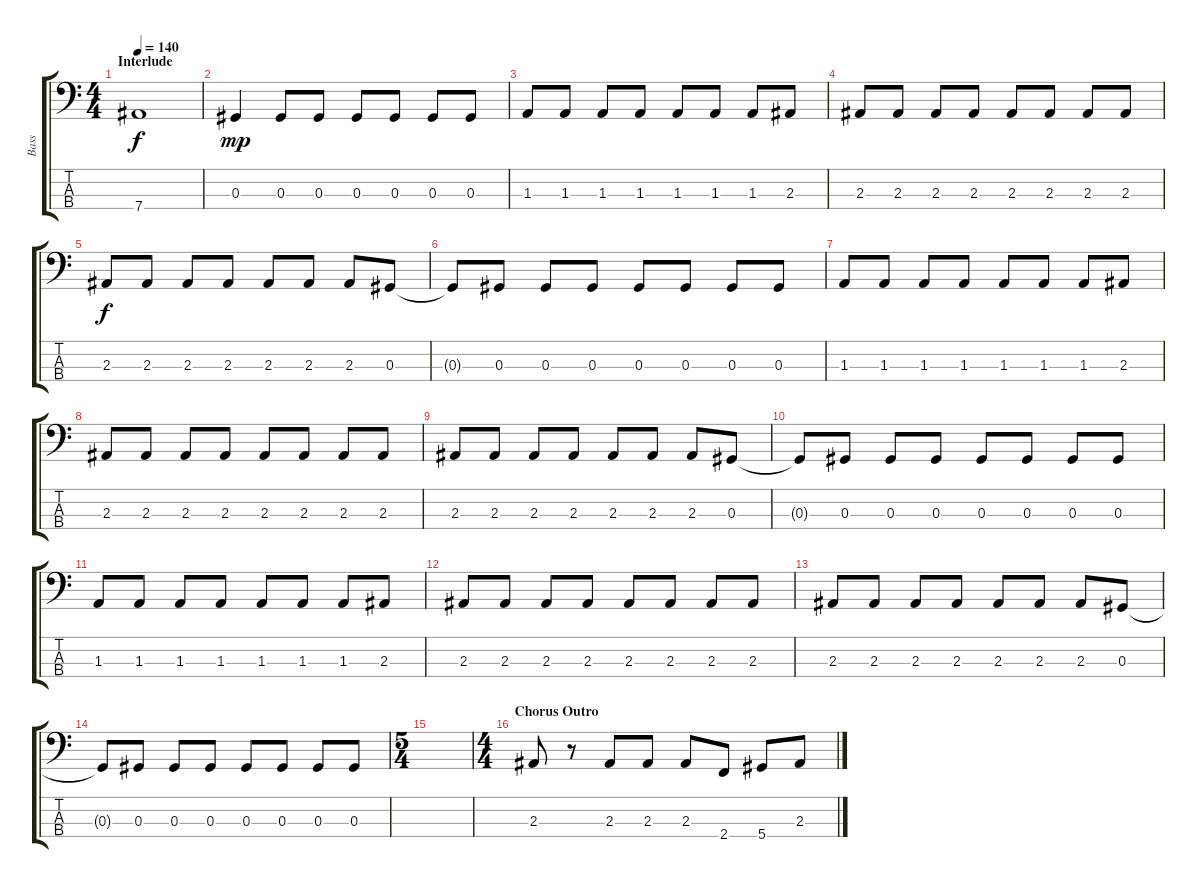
\track ("Bass" "Bass") {instrument electricbassfinger}
\staff {score tabs}
\tuning (Gb2 Db2 Ab1 Eb1) {hide}
\ts (4 4)
\section ("" "Interlude")
\tempo 140
\clef f4
\ks c
7.4{t}.1{dy f} |
0.3.4{dy mp volume 13} 0.3.8 0.3.8 0.3.8 0.3.8 0.3.8 0.3.8 |
1.3.8 1.3.8 1.3.8 1.3.8 1.3.8 1.3.8 1.3.8 2.3.8 |
2.3.8 2.3.8 2.3.8 2.3.8 2.3.8 2.3.8 2.3.8 2.3.8 |
2.3.8{dy f} 2.3.8 2.3.8 2.3.8 2.3.8 2.3.8 2.3.8 0.3.8 |
0.3{t}.8 0.3.8 0.3.8 0.3.8 0.3.8 0.3.8 0.3.8 0.3.8 |
1.3.8 1.3.8 1.3.8 1.3.8 1.3.8 1.3.8 1.3.8 2.3.8 |
2.3.8 2.3.8 2.3.8 2.3.8 2.3.8 2.3.8 2.3.8 2.3.8 |
2.3.8 2.3.8 2.3.8 2.3.8 2.3.8 2.3.8 2.3.8 0.3.8 |
0.3{t}.8 0.3.8 0.3.8 0.3.8 0.3.8 0.3.8 0.3.8 0.3.8 |
1.3.8 1.3.8 1.3.8 1.3.8 1.3.8 1.3.8 1.3.8 2.3.8 |
2.3.8 2.3.8 2.3.8 2.3.8 2.3.8 2.3.8 2.3.8 2.3.8 |
2.3.8 2.3.8 2.3.8 2.3.8 2.3.8 2.3.8 2.3.8 0.3.8 |
0.3{t}.8 0.3.8 0.3.8 0.3.8 0.3.8 0.3.8 0.3.8 0.3.8 |
\ts (5 4)
|
\ts (4 4)
\section ("" "Chorus Outro")
2.3.8 r.8 2.3.8 2.3.8 2.3.8 2.4.8 5.4.8 2.3.8
